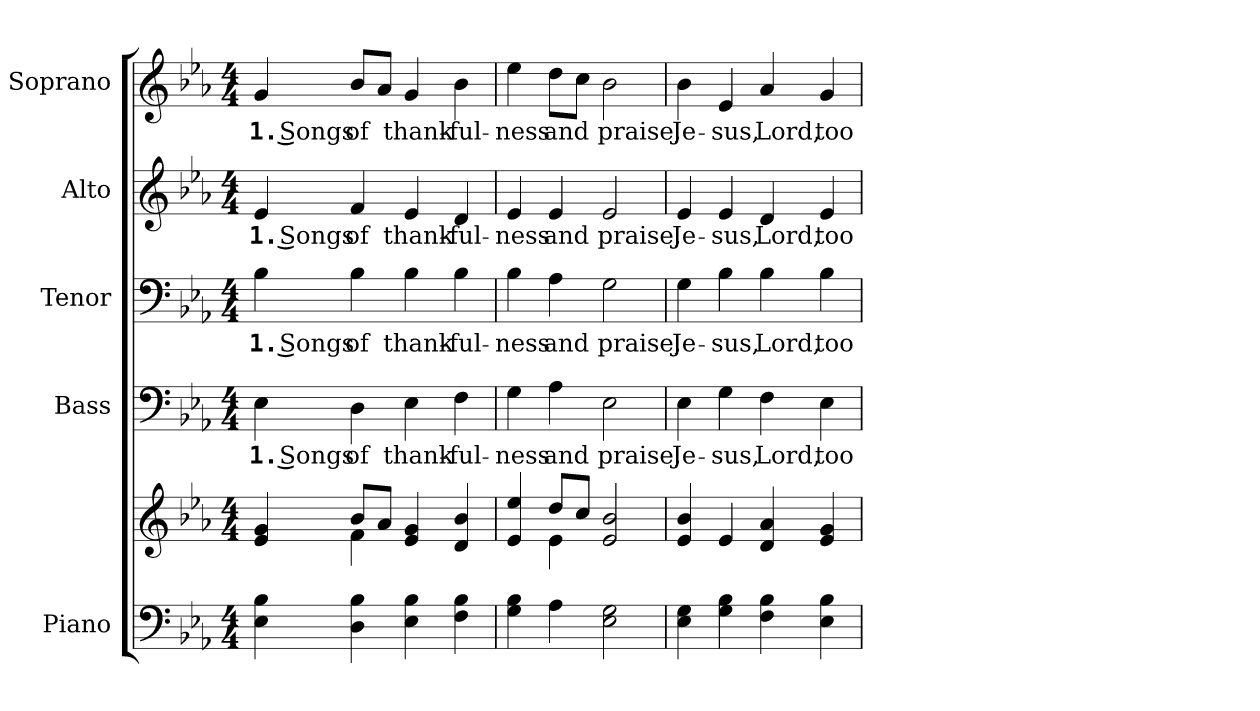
**kern	**kern	**kern	**text	**kern	**text	**kern	**text	**kern	**text
*part5	*part5	*part4	*part4	*part3	*part3	*part2	*part2	*part1	*part1
*staff6	*staff5	*staff4	*staff4	*staff3	*staff3	*staff2	*staff2	*staff1	*staff1
*I"Piano	*	*I"Bass	*	*I"Tenor	*	*I"Alto	*	*I"Soprano	*
*I'Pno.	*	*I'B.	*	*I'T.	*	*I'A.	*	*I'S.	*
!!LO:PB:g=z
*clefF4	*clefG2	*clefF4	*	*clefF4	*	*clefG2	*	*clefG2	*
*k[b-e-a-]	*k[b-e-a-]	*k[b-e-a-]	*	*k[b-e-a-]	*	*k[b-e-a-]	*	*k[b-e-a-]	*
*E-:	*E-:	*E-:	*	*E-:	*	*E-:	*	*E-:	*
*M4/4	*M4/4	*M4/4	*	*M4/4	*	*M4/4	*	*M4/4	*
*MM130	*MM130	*MM130	*	*MM130	*	*MM130	*	*MM130	*
=1	=1	=1	=1	=1	=1	=1	=1	=1	=1
*	*^	*	*	*	*	*	*	*	*
!	!	!	!	!LO:LY:b:color=#000000	!	!	!	!	!	!
!	!	!	!	!	!	!LO:LY:b:color=#000000	!	!	!	!
!	!	!	!	!	!	!	!	!LO:LY:b:color=#000000	!	!
!	!	!	!	!	!	!	!	!	!	!LO:LY:b:color=#000000
4E-i\ 4B-i	4e-i/ 4gi	4ryy	4E-i\	1. Songs	4B-i\	1. Songs	4e-i/	1. Songs	4gi/	1. Songs
!	!	!	!	!LO:LY:b:color=#000000	!	!	!	!	!	!
!	!	!	!	!	!	!LO:LY:b:color=#000000	!	!	!	!
!	!	!	!	!	!	!	!	!LO:LY:b:color=#000000	!	!
!	!	!	!	!	!	!	!	!	!	!LO:LY:b:color=#000000
4Di\ 4B-i	8b-i/L	4fi\	4Di\	of	4B-i\	of	4fi/	of	8b-i/L	of
.	8a-i/J	.	.	.	.	.	.	.	8a-i/J	.
!	!	!	!	!LO:LY:b:color=#000000	!	!	!	!	!	!
!	!	!	!	!	!	!LO:LY:b:color=#000000	!	!	!	!
!	!	!	!	!	!	!	!	!LO:LY:b:color=#000000	!	!
!	!	!	!	!	!	!	!	!	!	!LO:LY:b:color=#000000
4E-i\ 4B-i	4e-i/ 4gi	2ryy	4E-i\	thank-	4B-i\	thank-	4e-i/	thank-	4gi/	thank-
!	!	!	!	!LO:LY:b:color=#000000	!	!	!	!	!	!
!	!	!	!	!	!	!LO:LY:b:color=#000000	!	!	!	!
!	!	!	!	!	!	!	!	!LO:LY:b:color=#000000	!	!
!	!	!	!	!	!	!	!	!	!	!LO:LY:b:color=#000000
4Fi\ 4B-i	4di/ 4b-i	.	4Fi\	-ful-	4B-i\	-ful-	4di/	-ful-	4b-i\	-ful-
=2	=2	=2	=2	=2	=2	=2	=2	=2	=2	=2
!	!	!	!	!LO:LY:b:color=#000000	!	!	!	!	!	!
!	!	!	!	!	!	!LO:LY:b:color=#000000	!	!	!	!
!	!	!	!	!	!	!	!	!LO:LY:b:color=#000000	!	!
!	!	!	!	!	!	!	!	!	!	!LO:LY:b:color=#000000
4Gi\ 4B-i	4e-i/ 4ee-i	4ryy	4Gi\	-ness	4B-i\	-ness	4e-i/	-ness	4ee-i\	-ness
!	!	!	!	!LO:LY:b:color=#000000	!	!	!	!	!	!
!	!	!	!	!	!	!LO:LY:b:color=#000000	!	!	!	!
!	!	!	!	!	!	!	!	!LO:LY:b:color=#000000	!	!
!	!	!	!	!	!	!	!	!	!	!LO:LY:b:color=#000000
4A-i\	8ddi/L	4e-i\	4A-i\	and	4A-i\	and	4e-i/	and	8ddi\L	and
.	8cci/J	.	.	.	.	.	.	.	8cci\J	.
!	!	!	!	!LO:LY:b:color=#000000	!	!	!	!	!	!
!	!	!	!	!	!	!LO:LY:b:color=#000000	!	!	!	!
!	!	!	!	!	!	!	!	!LO:LY:b:color=#000000	!	!
!	!	!	!	!	!	!	!	!	!	!LO:LY:b:color=#000000
2E-i\ 2Gi	2e-i/ 2b-i	2ryy	2E-i\	praise,	2Gi\	praise,	2e-i/	praise,	2b-i\	praise,
*	*v	*v	*	*	*	*	*	*	*	*
=3	=3	=3	=3	=3	=3	=3	=3	=3	=3
*	*^	*	*	*	*	*	*	*	*
!	!	!	!	!LO:LY:b:color=#000000	!	!	!	!	!	!
*	*v	*v	*	*	*	*	*	*	*	*
*	*^	*	*	*	*	*	*	*	*
!	!	!	!	!	!	!LO:LY:b:color=#000000	!	!	!	!
*	*v	*v	*	*	*	*	*	*	*	*
*	*^	*	*	*	*	*	*	*	*
!	!	!	!	!	!	!	!	!LO:LY:b:color=#000000	!	!
*	*v	*v	*	*	*	*	*	*	*	*
*	*^	*	*	*	*	*	*	*	*
!	!	!	!	!	!	!	!	!	!	!LO:LY:b:color=#000000
*	*v	*v	*	*	*	*	*	*	*	*
4E-i\ 4Gi	4e-i/ 4b-i	4E-i\	Je-	4Gi\	Je-	4e-i/	Je-	4b-i\	Je-
!	!	!	!LO:LY:b:color=#000000	!	!	!	!	!	!
!	!	!	!	!	!LO:LY:b:color=#000000	!	!	!	!
!	!	!	!	!	!	!	!LO:LY:b:color=#000000	!	!
!	!	!	!	!	!	!	!	!	!LO:LY:b:color=#000000
4Gi\ 4B-i	4e-i/	4Gi\	-sus,	4B-i\	-sus,	4e-i/	-sus,	4e-i/	-sus,
!	!	!	!LO:LY:b:color=#000000	!	!	!	!	!	!
!	!	!	!	!	!LO:LY:b:color=#000000	!	!	!	!
!	!	!	!	!	!	!	!LO:LY:b:color=#000000	!	!
!	!	!	!	!	!	!	!	!	!LO:LY:b:color=#000000
4Fi\ 4B-i	4di/ 4a-i	4Fi\	Lord,	4B-i\	Lord,	4di/	Lord,	4a-i/	Lord,
!	!	!	!LO:LY:b:color=#000000	!	!	!	!	!	!
!	!	!	!	!	!LO:LY:b:color=#000000	!	!	!	!
!	!	!	!	!	!	!	!LO:LY:b:color=#000000	!	!
!	!	!	!	!	!	!	!	!	!LO:LY:b:color=#000000
4E-i\ 4B-i	4e-i/ 4gi	4E-i\	too	4B-i\	too	4e-i/	too	4gi/	too
=	=	=	=	=	=	=	=	=	=
*-	*-	*-	*-	*-	*-	*-	*-	*-	*-
